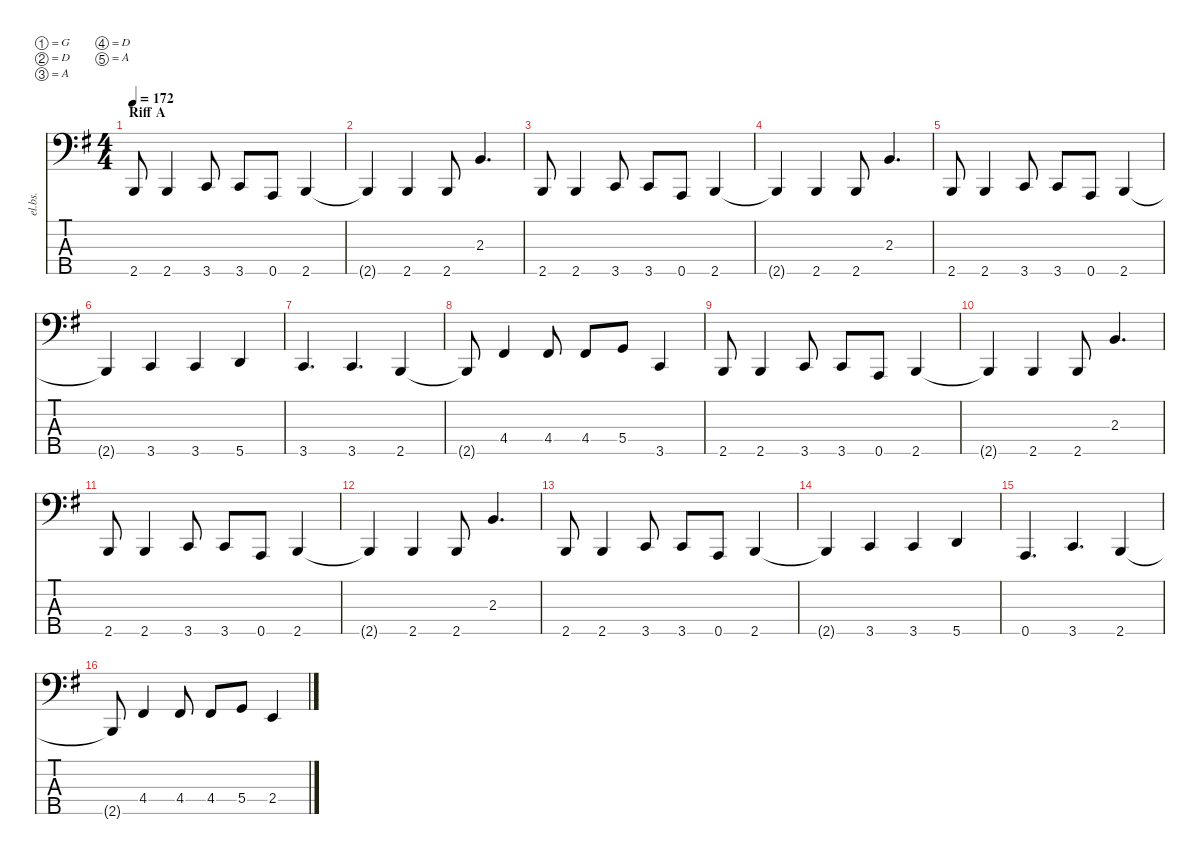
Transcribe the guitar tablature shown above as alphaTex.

\defaultSystemsLayout 4
\hideDynamics
\bracketExtendMode nobrackets
\otherSystemsTrackNameOrientation horizontal
\track ("Toshiya" "el.bs.") {instrument electricbassfinger}
\staff {score tabs}
\tuning (G2 D2 A1 D1 A0)
\ts (4 4)
\beaming (8 2 2 2 2)
\section ("" "Riff A")
\tempo 172
\clef f4
\ks eminor
2.5{acc forcenatural}.8{dy mf instrument electricbassfinger beam Up} 2.5{acc forcenatural}.4{beam Up} 3.5{acc forcenatural}.8{beam Up} 3.5{acc forcenatural}.8{beam Up} 0.5{acc forcenatural}.8{beam Up} 2.5{acc forcenatural}.4{beam Up} |
2.5{t acc forcenatural}.4{beam Up} 2.5{acc forcenatural}.4{beam Up} 2.5{acc forcenatural}.8{beam Up} 2.3{acc forcenatural}.4{d beam Up} |
2.5{acc forcenatural}.8{beam Up} 2.5{acc forcenatural}.4{beam Up} 3.5{acc forcenatural}.8{beam Up} 3.5{acc forcenatural}.8{beam Up} 0.5{acc forcenatural}.8{beam Up} 2.5{acc forcenatural}.4{beam Up} |
2.5{t acc forcenatural}.4{beam Up} 2.5{acc forcenatural}.4{beam Up} 2.5{acc forcenatural}.8{beam Up} 2.3{acc forcenatural}.4{d beam Up} |
2.5{acc forcenatural}.8{beam Up} 2.5{acc forcenatural}.4{beam Up} 3.5{acc forcenatural}.8{beam Up} 3.5{acc forcenatural}.8{beam Up} 0.5{acc forcenatural}.8{beam Up} 2.5{acc forcenatural}.4{beam Up} |
2.5{t acc forcenatural}.4{beam Up} 3.5{acc forcenatural}.4{beam Up} 3.5{acc forcenatural}.4{beam Up} 5.5{acc forcenatural}.4{beam Up} |
3.5{acc forcenatural}.4{d beam Up} 3.5{acc forcenatural}.4{d beam Up} 2.5{acc forcenatural}.4{beam Up} |
2.5{t acc forcenatural}.8{beam Up} 4.4{acc #}.4{beam Up} 4.4{acc #}.8{beam Up} 4.4{acc #}.8{beam Up} 5.4{acc forcenatural}.8{beam Up} 3.5{acc forcenatural}.4{beam Up} |
2.5{acc forcenatural}.8{beam Up} 2.5{acc forcenatural}.4{beam Up} 3.5{acc forcenatural}.8{beam Up} 3.5{acc forcenatural}.8{beam Up} 0.5{acc forcenatural}.8{beam Up} 2.5{acc forcenatural}.4{beam Up} |
2.5{t acc forcenatural}.4{beam Up} 2.5{acc forcenatural}.4{beam Up} 2.5{acc forcenatural}.8{beam Up} 2.3{acc forcenatural}.4{d beam Up} |
2.5{acc forcenatural}.8{beam Up} 2.5{acc forcenatural}.4{beam Up} 3.5{acc forcenatural}.8{beam Up} 3.5{acc forcenatural}.8{beam Up} 0.5{acc forcenatural}.8{beam Up} 2.5{acc forcenatural}.4{beam Up} |
2.5{t acc forcenatural}.4{beam Up} 2.5{acc forcenatural}.4{beam Up} 2.5{acc forcenatural}.8{beam Up} 2.3{acc forcenatural}.4{d beam Up} |
2.5{acc forcenatural}.8{beam Up} 2.5{acc forcenatural}.4{beam Up} 3.5{acc forcenatural}.8{beam Up} 3.5{acc forcenatural}.8{beam Up} 0.5{acc forcenatural}.8{beam Up} 2.5{acc forcenatural}.4{beam Up} |
2.5{t acc forcenatural}.4{beam Up} 3.5{acc forcenatural}.4{beam Up} 3.5{acc forcenatural}.4{beam Up} 5.5{acc forcenatural}.4{beam Up} |
0.5{acc forcenatural}.4{d beam Up} 3.5{acc forcenatural}.4{d beam Up} 2.5{acc forcenatural}.4{beam Up} |
2.5{t acc forcenatural}.8{beam Up} 4.4{acc #}.4{beam Up} 4.4{acc #}.8{beam Up} 4.4{acc #}.8{beam Up} 5.4{acc forcenatural}.8{beam Up} 2.4{acc forcenatural}.4{beam Up}
